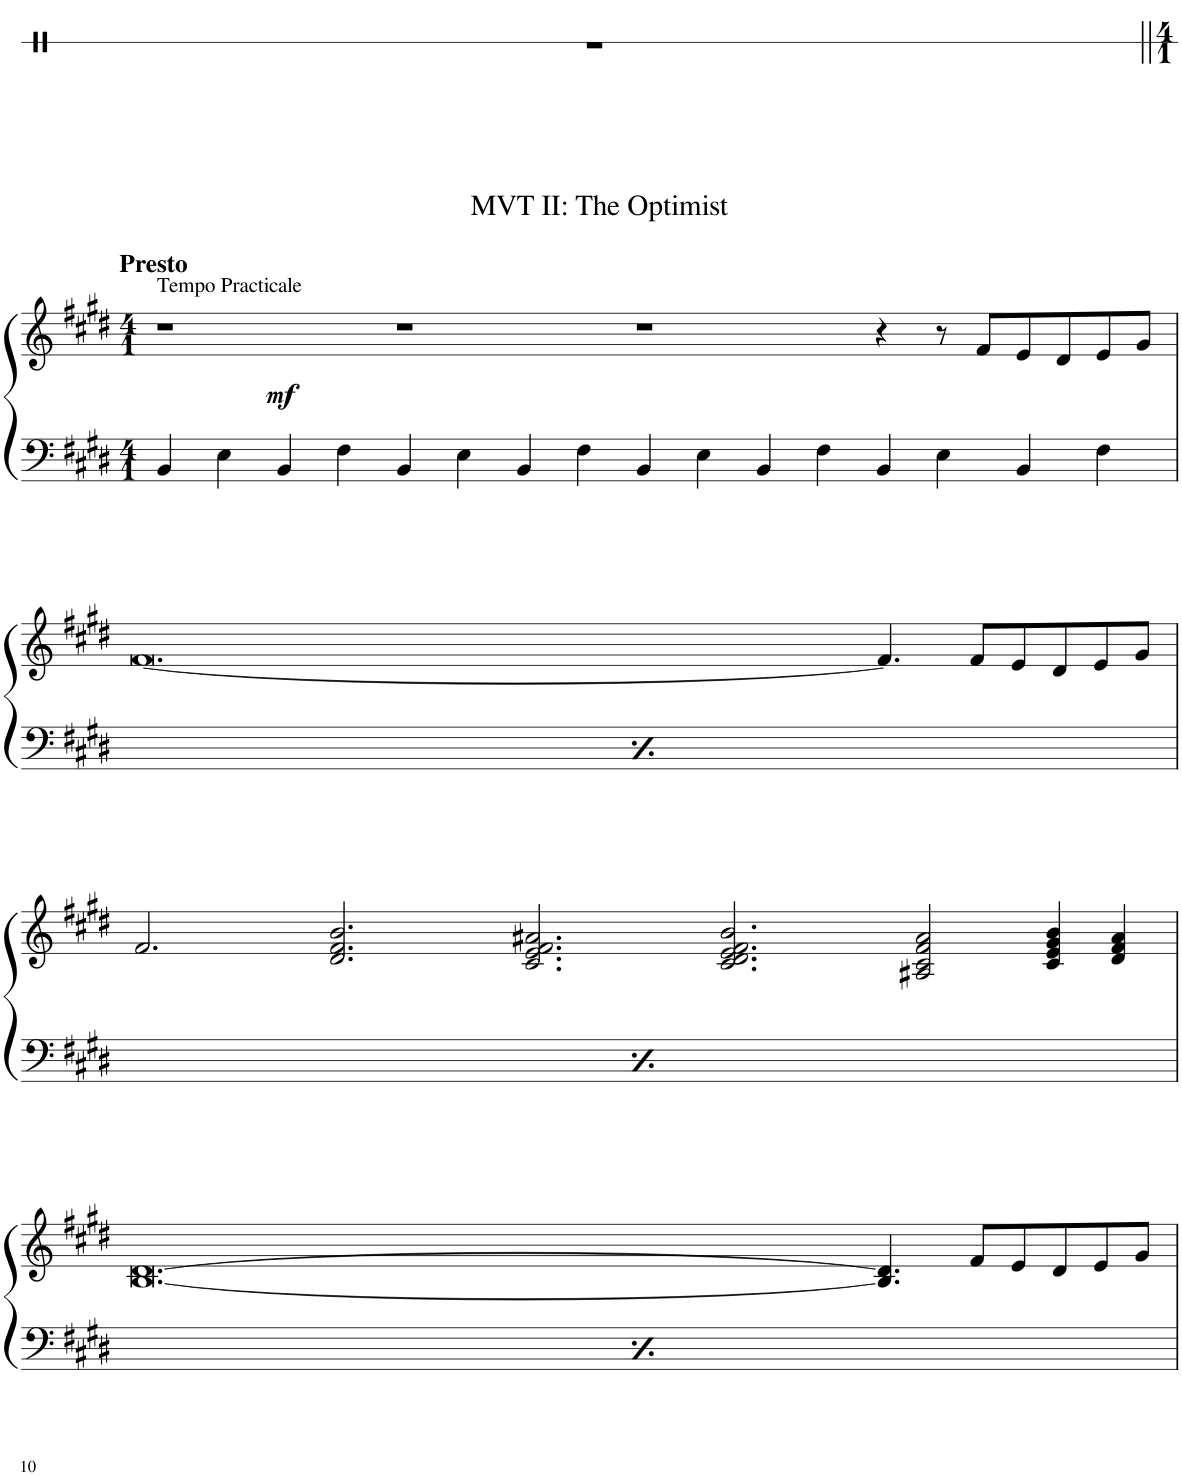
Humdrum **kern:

**kern	**kern	**dynam
*part1	*part1	*part1
*staff2	*staff1	*staff1/2
*I"Piano	*	*
*I'Pno	*	*
!!LO:PB:g=z
*clefF4	*clefF4	*
*k[]	*k[]	*
*M4/4	*M4/4	*
=106	=106	=106
1r	1r	.
!!LO:LB:g=z
=107||	=107||	=107||
*	*clefG2	*
*k[f#c#g#d#]	*k[f#c#g#d#]	*
*M4/1	*M4/1	*
!	!LO:TX:a:t=Tempo Practicale	!
!	!	!LO:DY:b
4BB/	1r	mf
4E\	.	.
4BB/	.	.
4F#\	.	.
4BB/	1r	.
4E\	.	.
4BB/	.	.
4F#\	.	.
4BB/	1r	.
4E\	.	.
4BB/	.	.
4F#\	.	.
4BB/	4r	.
4E\	8r	.
.	8f#/L	.
4BB/	8e/	.
.	8d#/	.
4F#\	8e/	.
.	8g#/J	.
!!LO:LB:g=z
=108	=108	=108
*	*^	*
4BB/	[0.f#	4BB!	.
4E\	.	4E!	.
4BB/	.	4BB!	.
4F#\	.	4F#!	.
4BB/	.	4BB!	.
4E\	.	4E!	.
4BB/	.	4BB!	.
4F#\	.	4F#!	.
4BB/	.	4BB!	.
4E\	.	4E!	.
4BB/	.	4BB!	.
4F#\	.	4F#!	.
4BB/	4.f#/]	4BB!	.
4E\	.	4E!	.
.	8f#/L	.	.
4BB/	8e/	4BB!	.
.	8d#/	.	.
4F#\	8e/	4F#!	.
.	8g#/J	.	.
!!LO:LB:g=z	!!
=109	=109	=109	=109
4BB/	2.f#/	4BB!	.
4E\	.	4E!	.
4BB/	.	4BB!	.
4F#\	2.d#/ 2.f#/ 2.b/	4F#!	.
4BB/	.	4BB!	.
4E\	.	4E!	.
4BB/	2.c#/ 2.e/ 2.f#/ 2.a#X/	4BB!	.
4F#\	.	4F#!	.
4BB/	.	4BB!	.
4E\	2.c#/ 2.d#/ 2.e/ 2.f#/ 2.b/	4E!	.
4BB/	.	4BB!	.
4F#\	.	4F#!	.
4BB/	2A#X/ 2c#/ 2f#/ 2a#/	4BB!	.
4E\	.	4E!	.
4BB/	4c#/ 4e/ 4g#/ 4b/	4BB!	.
4F#\	4d#/ 4f#/ 4a#/	4F#!	.
!!LO:LB:g=z	!!
=110	=110	=110	=110
4BB/	[0.B [0.d#	4BB!	.
4E\	.	4E!	.
4BB/	.	4BB!	.
4F#\	.	4F#!	.
4BB/	.	4BB!	.
4E\	.	4E!	.
4BB/	.	4BB!	.
4F#\	.	4F#!	.
4BB/	.	4BB!	.
4E\	.	4E!	.
4BB/	.	4BB!	.
4F#\	.	4F#!	.
4BB/	4.B/] 4.d#/]	4BB!	.
4E\	.	4E!	.
.	8f#/L	.	.
4BB/	8e/	4BB!	.
.	8d#/	.	.
4F#\	8e/	4F#!	.
.	8g#/J	.	.
*	*v	*v	*
=	=	=
*-	*-	*-
